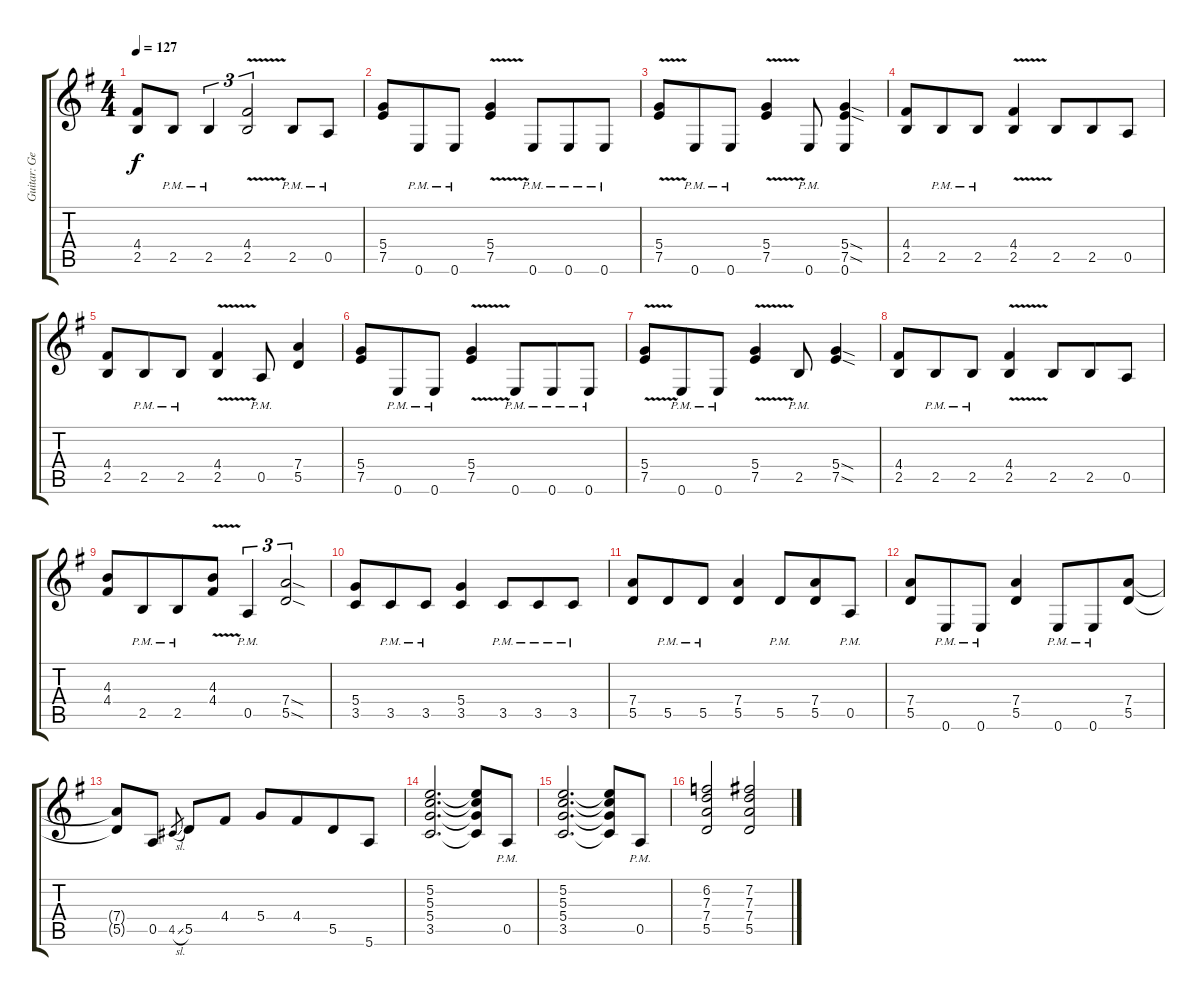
\track ("Guitar: George" "Guitar: Ge") {instrument distortionguitar}
\staff {score tabs}
\tuning (E4 B3 G3 D3 A2 E2) {hide}
\ts (4 4)
\tempo 127
\clef g2
\ks g
(4.4 2.5).8{dy f} 2.5{pm}.8 2.5{pm}.4{tu (3 2)} (4.4{v} 2.5{v}).2{tu (3 2)} 2.5{pm}.8 0.5{pm}.8 |
(5.4 7.5).8 0.6{pm}.8{beam merge} 0.6{pm}.8 (5.4{v} 7.5{v}).4 0.6{pm}.8{beam merge} 0.6{pm}.8 0.6{pm}.8 |
(5.4{v} 7.5{v}).8 0.6{pm}.8{beam merge} 0.6{pm}.8 (5.4{v} 7.5{v}).4 0.6{pm}.8 (5.4{sod} 7.5{sod} 0.6).4 |
(4.4 2.5).8 2.5{pm}.8{beam merge} 2.5{pm}.8 (4.4{v} 2.5{v}).4 2.5.8{beam merge} 2.5.8 0.5.8 |
(4.4 2.5).8 2.5{pm}.8{beam merge} 2.5{pm}.8 (4.4{v} 2.5{v}).4 0.5{pm}.8 (7.4 5.5).4 |
(5.4 7.5).8 0.6{pm}.8{beam merge} 0.6{pm}.8 (5.4{v} 7.5{v}).4 0.6{pm}.8{beam merge} 0.6{pm}.8 0.6{pm}.8 |
(5.4{v} 7.5{v}).8 0.6{pm}.8{beam merge} 0.6{pm}.8 (5.4{v} 7.5{v}).4 2.5{pm}.8 (5.4{sod} 7.5{sod}).4 |
(4.4 2.5).8 2.5{pm}.8{beam merge} 2.5{pm}.8 (4.4{v} 2.5{v}).4 2.5.8{beam merge} 2.5.8 0.5.8 |
(4.3 4.4).8 2.5{pm}.8{beam merge} 2.5{pm}.8 (4.3 4.4{v}).8{beam merge} 0.5{pm}.4{tu (3 2)} (7.4{sod} 5.5{sod}).2{tu (3 2)} |
(5.4 3.5).8 3.5{pm}.8{beam merge} 3.5{pm}.8 (5.4 3.5).4 3.5{pm}.8{beam merge} 3.5{pm}.8 3.5{pm}.8 |
(7.4 5.5).8 5.5{pm}.8{beam merge} 5.5{pm}.8 (7.4 5.5).4 5.5{pm}.8{beam merge} (7.4 5.5).8 0.5{pm}.8 |
(7.4 5.5).8 0.6{pm}.8{beam merge} 0.6{pm}.8 (7.4 5.5).4 0.6{pm}.8{beam merge} 0.6{pm}.8 (7.4 5.5).8 |
(7.4{t} 5.5{t}).8 0.5.8 4.5{sl}.8{gr beam merge} 5.5.8 4.4.8 5.4.8 4.4.8{beam merge} 5.5.8 5.6.8 |
(5.2 5.3 5.4 3.5).2{d} (5.2{t} 5.3{t} 5.4{t} 3.5{t}).8 0.5{pm}.8 |
(5.2 5.3 5.4 3.5).2{d} (5.2{t} 5.3{t} 5.4{t} 3.5{t}).8 0.5{pm}.8 |
(6.2 7.3 7.4 5.5).2 (7.2 7.3 7.4 5.5).2
